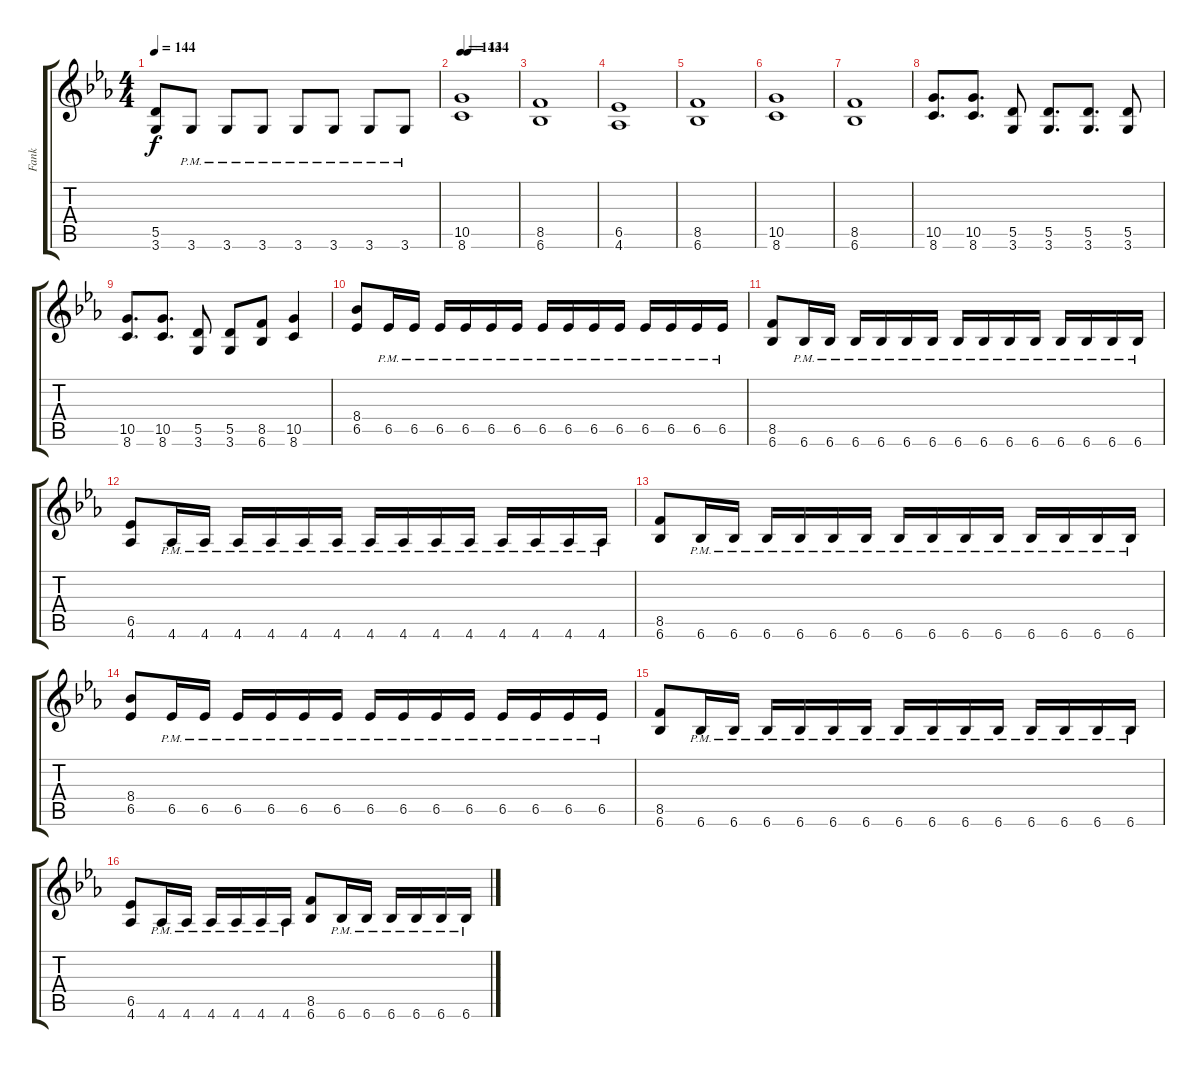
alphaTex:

\track ("Fank" "Fank") {instrument distortionguitar}
\staff {score tabs}
\tuning (E4 B3 G3 D3 A2 E2) {hide}
\ts (4 4)
\tempo 144
\clef g2
\ks eb
(5.5 3.6).8{dy f} 3.6{pm}.8 3.6{pm}.8 3.6{pm}.8 3.6{pm}.8 3.6{pm}.8 3.6{pm}.8 3.6{pm}.8 |
\tempo 143
\tempo (144 0.125)
(10.5 8.6).1 |
(8.5 6.6).1 |
(6.5 4.6).1 |
(8.5 6.6).1 |
(10.5 8.6).1 |
(8.5 6.6).1 |
(10.5 8.6).8{d} (10.5 8.6).8{d} (5.5 3.6).8 (5.5 3.6).8{d} (5.5 3.6).8{d} (5.5 3.6).8 |
(10.5 8.6).8{d} (10.5 8.6).8{d} (5.5 3.6).8 (5.5 3.6).8 (8.5 6.6).8 (10.5 8.6).4 |
(8.4 6.5).8 6.5{pm}.16 6.5{pm}.16 6.5{pm}.16 6.5{pm}.16 6.5{pm}.16 6.5{pm}.16 6.5{pm}.16 6.5{pm}.16 6.5{pm}.16 6.5{pm}.16 6.5{pm}.16 6.5{pm}.16 6.5{pm}.16 6.5{pm}.16 |
(8.5 6.6).8 6.6{pm}.16 6.6{pm}.16 6.6{pm}.16 6.6{pm}.16 6.6{pm}.16 6.6{pm}.16 6.6{pm}.16 6.6{pm}.16 6.6{pm}.16 6.6{pm}.16 6.6{pm}.16 6.6{pm}.16 6.6{pm}.16 6.6{pm}.16 |
(6.5 4.6).8 4.6{pm}.16 4.6{pm}.16 4.6{pm}.16 4.6{pm}.16 4.6{pm}.16 4.6{pm}.16 4.6{pm}.16 4.6{pm}.16 4.6{pm}.16 4.6{pm}.16 4.6{pm}.16 4.6{pm}.16 4.6{pm}.16 4.6{pm}.16 |
(8.5 6.6).8 6.6{pm}.16 6.6{pm}.16 6.6{pm}.16 6.6{pm}.16 6.6{pm}.16 6.6{pm}.16 6.6{pm}.16 6.6{pm}.16 6.6{pm}.16 6.6{pm}.16 6.6{pm}.16 6.6{pm}.16 6.6{pm}.16 6.6{pm}.16 |
(8.4 6.5).8 6.5{pm}.16 6.5{pm}.16 6.5{pm}.16 6.5{pm}.16 6.5{pm}.16 6.5{pm}.16 6.5{pm}.16 6.5{pm}.16 6.5{pm}.16 6.5{pm}.16 6.5{pm}.16 6.5{pm}.16 6.5{pm}.16 6.5{pm}.16 |
(8.5 6.6).8 6.6{pm}.16 6.6{pm}.16 6.6{pm}.16 6.6{pm}.16 6.6{pm}.16 6.6{pm}.16 6.6{pm}.16 6.6{pm}.16 6.6{pm}.16 6.6{pm}.16 6.6{pm}.16 6.6{pm}.16 6.6{pm}.16 6.6{pm}.16 |
(6.5 4.6).8 4.6{pm}.16 4.6{pm}.16 4.6{pm}.16 4.6{pm}.16 4.6{pm}.16 4.6{pm}.16 (8.5 6.6).8 6.6{pm}.16 6.6{pm}.16 6.6{pm}.16 6.6{pm}.16 6.6{pm}.16 6.6{pm}.16
